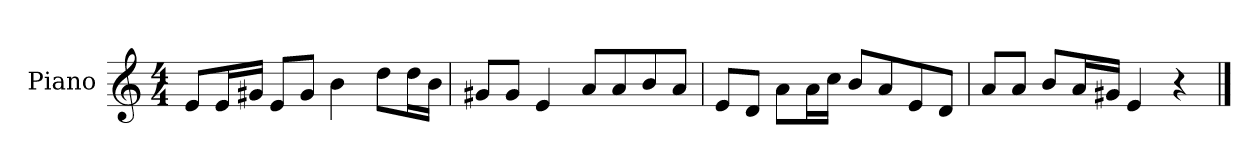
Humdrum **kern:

**kern
*part1
*staff1
*I"Piano
*I'P-no
*clefG2
*k[]
*M4/4
*MM90
=1
8e/L
16e/L
16g#X/JJ
8e/L
8g#/J
4b\
8dd\L
16dd\L
16b\JJ
=2
8g#X/L
8g#/J
4e/
8a/L
8a/
8b/
8a/J
=3
8e/L
8d/J
8a\L
16a\L
16cc\JJ
8b/L
8a/
8e/
8d/J
=4
8a/L
8a/J
8b/L
16a/L
16g#X/JJ
4e/
4r
==
*-
